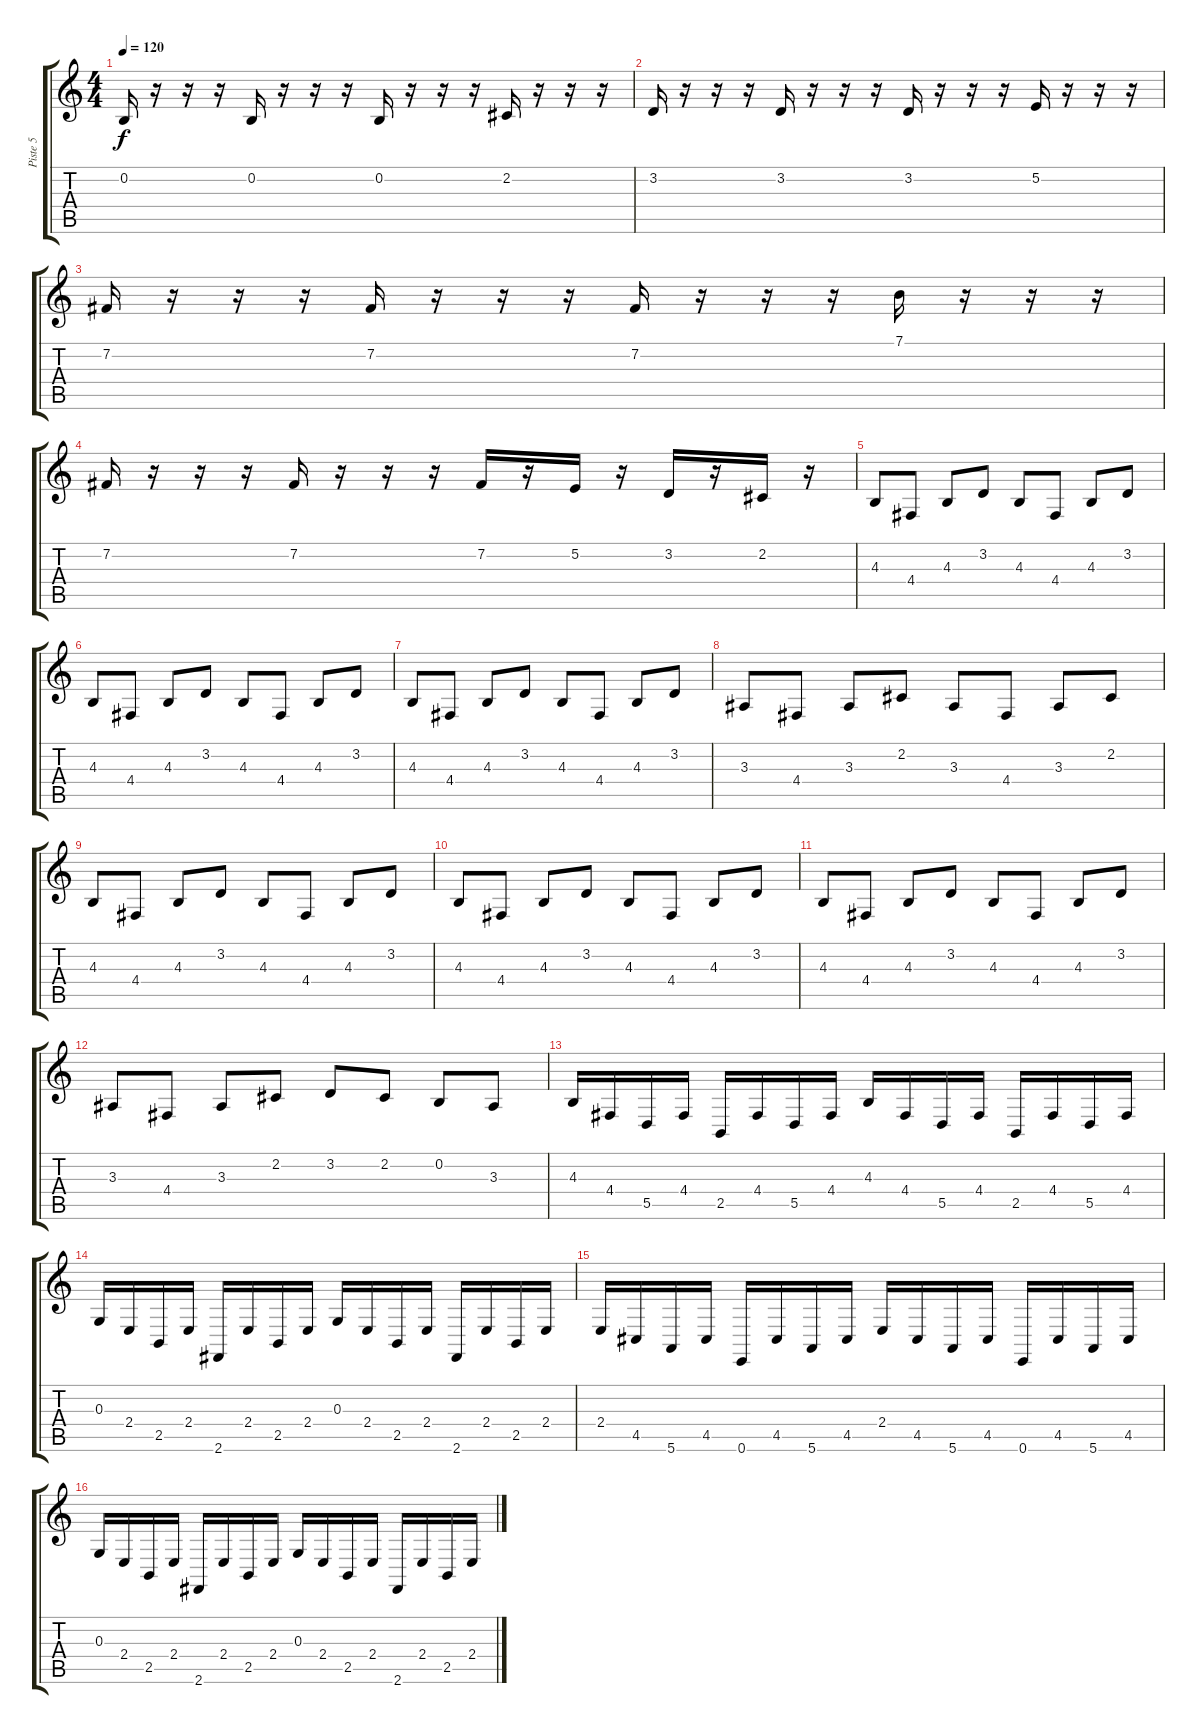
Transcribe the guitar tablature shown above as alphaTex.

\track ("Piste 5" "Piste 5") {instrument churchorgan}
\staff {score tabs}
\tuning (E4 B3 G3 D3 A2 E2) {hide}
\ts (4 4)
\tempo 120
\clef g2
\ks c
0.2.16{dy f} r.16 r.16 r.16 0.2.16 r.16 r.16 r.16 0.2.16 r.16 r.16 r.16 2.2.16 r.16 r.16 r.16 |
3.2.16 r.16 r.16 r.16 3.2.16 r.16 r.16 r.16 3.2.16 r.16 r.16 r.16 5.2.16 r.16 r.16 r.16 |
7.2.16 r.16 r.16 r.16 7.2.16 r.16 r.16 r.16 7.2.16 r.16 r.16 r.16 7.1.16 r.16 r.16 r.16 |
7.2.16 r.16 r.16 r.16 7.2.16 r.16 r.16 r.16 7.2.16 r.16 5.2.16 r.16 3.2.16 r.16 2.2.16 r.16 |
4.3.8 4.4.8 4.3.8 3.2.8 4.3.8 4.4.8 4.3.8 3.2.8 |
4.3.8 4.4.8 4.3.8 3.2.8 4.3.8 4.4.8 4.3.8 3.2.8 |
4.3.8 4.4.8 4.3.8 3.2.8 4.3.8 4.4.8 4.3.8 3.2.8 |
3.3.8 4.4.8 3.3.8 2.2.8 3.3.8 4.4.8 3.3.8 2.2.8 |
4.3.8 4.4.8 4.3.8 3.2.8 4.3.8 4.4.8 4.3.8 3.2.8 |
4.3.8 4.4.8 4.3.8 3.2.8 4.3.8 4.4.8 4.3.8 3.2.8 |
4.3.8 4.4.8 4.3.8 3.2.8 4.3.8 4.4.8 4.3.8 3.2.8 |
3.3.8 4.4.8 3.3.8 2.2.8 3.2.8 2.2.8 0.2.8 3.3.8 |
4.3.16 4.4.16 5.5.16 4.4.16 2.5.16 4.4.16 5.5.16 4.4.16 4.3.16 4.4.16 5.5.16 4.4.16 2.5.16 4.4.16 5.5.16 4.4.16 |
0.3.16 2.4.16 2.5.16 2.4.16 2.6.16 2.4.16 2.5.16 2.4.16 0.3.16 2.4.16 2.5.16 2.4.16 2.6.16 2.4.16 2.5.16 2.4.16 |
2.4.16 4.5.16 5.6.16 4.5.16 0.6.16 4.5.16 5.6.16 4.5.16 2.4.16 4.5.16 5.6.16 4.5.16 0.6.16 4.5.16 5.6.16 4.5.16 |
0.3.16 2.4.16 2.5.16 2.4.16 2.6.16 2.4.16 2.5.16 2.4.16 0.3.16 2.4.16 2.5.16 2.4.16 2.6.16 2.4.16 2.5.16 2.4.16
